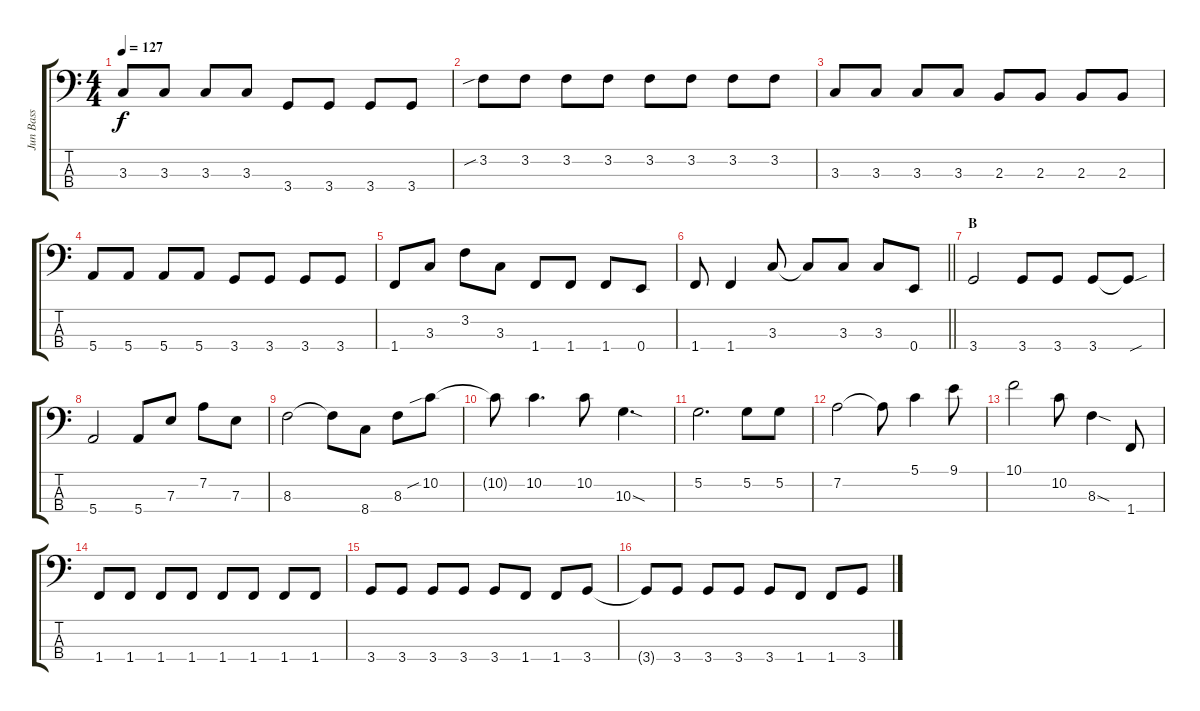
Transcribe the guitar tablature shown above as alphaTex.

\track ("Jun Bass" "Jun Bass") {instrument electricbassfinger}
\staff {score tabs}
\tuning (G2 D2 A1 E1) {hide}
\ts (4 4)
\tempo 127
\clef f4
\ks c
3.3.8{dy f} 3.3.8 3.3.8 3.3.8 3.4.8 3.4.8 3.4.8 3.4.8 |
3.2{sib}.8 3.2.8 3.2.8 3.2.8 3.2.8 3.2.8 3.2.8 3.2.8 |
3.3.8 3.3.8 3.3.8 3.3.8 2.3.8 2.3.8 2.3.8 2.3.8 |
5.4.8 5.4.8 5.4.8 5.4.8 3.4.8 3.4.8 3.4.8 3.4.8 |
1.4.8 3.3.8 3.2.8 3.3.8 1.4.8 1.4.8 1.4.8 0.4.8 |
\barLineRight lightlight
1.4.8 1.4.4 3.3.8 3.3{t}.8 3.3.8 3.3.8 0.4.8 |
\section ("" "B")
3.4.2 3.4.8 3.4.8 3.4.8 3.4{sou t}.8 |
5.4.2 5.4.8 7.3.8 7.2.8 7.3.8 |
8.3.2 8.3{t}.8 8.4.8 8.3.8 10.2{sib}.8 |
10.2{t}.8 10.2.4{d} 10.2.8 10.3{sod}.4{d} |
5.2.2{d} 5.2.8 5.2.8 |
7.2.2 7.2{t}.8 5.1.4 9.1.8 |
10.1.2 10.2.8 8.3{sod}.4 1.4.8 |
1.4.8 1.4.8 1.4.8 1.4.8 1.4.8 1.4.8 1.4.8 1.4.8 |
3.4.8 3.4.8 3.4.8 3.4.8 3.4.8 1.4.8 1.4.8 3.4.8 |
3.4{t}.8 3.4.8 3.4.8 3.4.8 3.4.8 1.4.8 1.4.8 3.4.8
